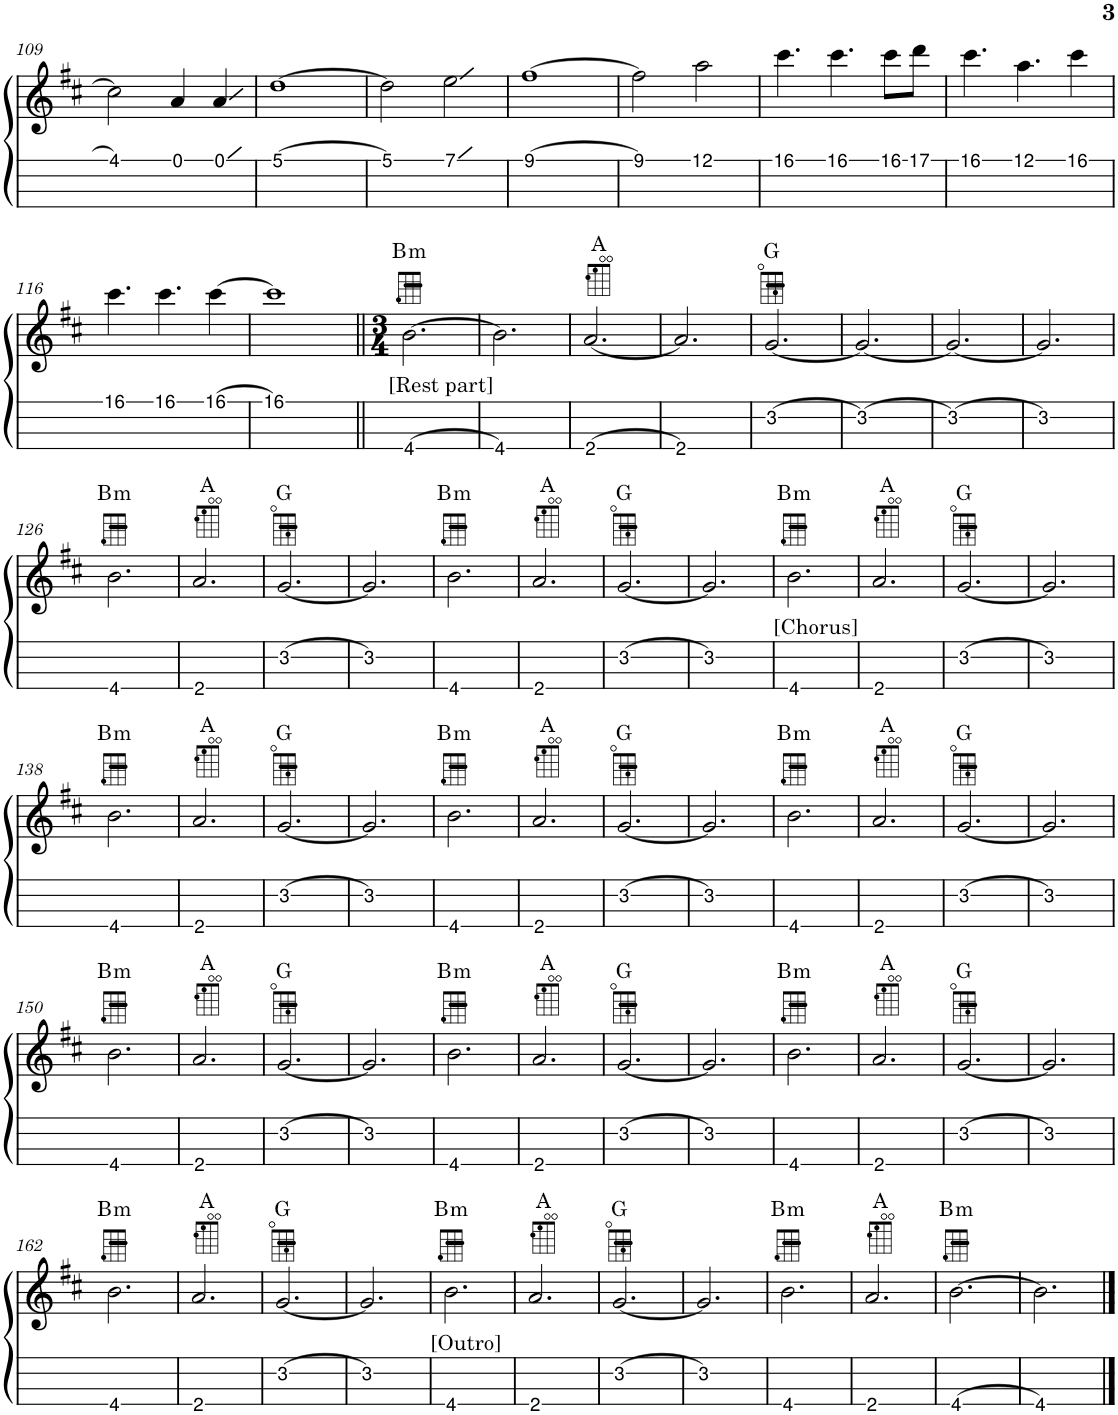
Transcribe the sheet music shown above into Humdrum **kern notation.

**kern	**kern	**harte
*part1	*part1	*part1
*staff2	*staff1	*
*I"Ukulele	*	*
*I'Uk.	*	*
!!LO:PB:g=z
*	*clefG2	*
*k[f#c#]	*k[f#c#]	*
*M4/4	*M4/4	*
=109	=109	=109
2cc#]	2cc#\]	.
4a	4a/	.
4a	4a/	.
=110	=110	=110
[1dd	[1dd	.
=111	=111	=111
2dd]	2dd\]	.
2ee	2ee\	.
=112	=112	=112
[1ff#	[1ff#	.
=113	=113	=113
2ff#]	2ff#\]	.
2aa	2aa\	.
=114	=114	=114
4.ccc#	4.ccc#\	.
4.ccc#	4.ccc#\	.
8ccc#L	8ccc#\L	.
8dddJ	8ddd\J	.
=115	=115	=115
4.ccc#	4.ccc#\	.
4.aa	4.aa\	.
4ccc#	4ccc#\	.
!!LO:LB:g=z
=116	=116	=116
4.ccc#	4.ccc#\	.
4.ccc#	4.ccc#\	.
[4ccc#	[4ccc#\	.
=117	=117	=117
1ccc#]	1ccc#]	.
=118||	=118||	=118||
*M3/4	*M3/4	*
!	!LO:TX:b:t=[Rest part]	!LO:H:kt=m
[2.b	[2.b\	B:min
=119	=119	=119
2.b]	2.b\]	.
=120	=120	=120
[2.a	[2.a/	A:maj
=121	=121	=121
2.a]	2.a/]	.
=122	=122	=122
[2.g	[2.g/	G:maj
=123	=123	=123
2.g_	2.g/_	.
=124	=124	=124
2.g_	2.g/_	.
=125	=125	=125
2.g]	2.g/]	.
!!LO:LB:g=z
=126	=126	=126
!	!	!LO:H:kt=m
2.b	2.b\	B:min
=127	=127	=127
2.a	2.a/	A:maj
=128	=128	=128
[2.g	[2.g/	G:maj
=129	=129	=129
2.g]	2.g/]	.
=130	=130	=130
!	!	!LO:H:kt=m
2.b	2.b\	B:min
=131	=131	=131
2.a	2.a/	A:maj
=132	=132	=132
[2.g	[2.g/	G:maj
=133	=133	=133
2.g]	2.g/]	.
=134	=134	=134
!	!LO:TX:b:t=[Chorus]	!LO:H:kt=m
2.b	2.b\	B:min
=135	=135	=135
2.a	2.a/	A:maj
=136	=136	=136
[2.g	[2.g/	G:maj
=137	=137	=137
2.g]	2.g/]	.
!!LO:LB:g=z
=138	=138	=138
!	!	!LO:H:kt=m
2.b	2.b\	B:min
=139	=139	=139
2.a	2.a/	A:maj
=140	=140	=140
[2.g	[2.g/	G:maj
=141	=141	=141
2.g]	2.g/]	.
=142	=142	=142
!	!	!LO:H:kt=m
2.b	2.b\	B:min
=143	=143	=143
2.a	2.a/	A:maj
=144	=144	=144
[2.g	[2.g/	G:maj
=145	=145	=145
2.g]	2.g/]	.
=146	=146	=146
!	!	!LO:H:kt=m
2.b	2.b\	B:min
=147	=147	=147
2.a	2.a/	A:maj
=148	=148	=148
[2.g	[2.g/	G:maj
=149	=149	=149
2.g]	2.g/]	.
!!LO:LB:g=z
=150	=150	=150
!	!	!LO:H:kt=m
2.b	2.b\	B:min
=151	=151	=151
2.a	2.a/	A:maj
=152	=152	=152
[2.g	[2.g/	G:maj
=153	=153	=153
2.g]	2.g/]	.
=154	=154	=154
!	!	!LO:H:kt=m
2.b	2.b\	B:min
=155	=155	=155
2.a	2.a/	A:maj
=156	=156	=156
[2.g	[2.g/	G:maj
=157	=157	=157
2.g]	2.g/]	.
=158	=158	=158
!	!	!LO:H:kt=m
2.b	2.b\	B:min
=159	=159	=159
2.a	2.a/	A:maj
=160	=160	=160
[2.g	[2.g/	G:maj
=161	=161	=161
2.g]	2.g/]	.
!!LO:LB:g=z
=162	=162	=162
!	!	!LO:H:kt=m
2.b	2.b\	B:min
=163	=163	=163
2.a	2.a/	A:maj
=164	=164	=164
[2.g	[2.g/	G:maj
=165	=165	=165
2.g]	2.g/]	.
=166	=166	=166
!	!LO:TX:b:t=[Outro]	!LO:H:kt=m
2.b	2.b\	B:min
=167	=167	=167
2.a	2.a/	A:maj
=168	=168	=168
[2.g	[2.g/	G:maj
=169	=169	=169
2.g]	2.g/]	.
=170	=170	=170
!	!	!LO:H:kt=m
2.b	2.b\	B:min
=171	=171	=171
2.a	2.a/	A:maj
=172	=172	=172
!	!	!LO:H:kt=m
[2.b	[2.b\	B:min
=173	=173	=173
2.b]	2.b\]	.
==	==	==
*-	*-	*-
